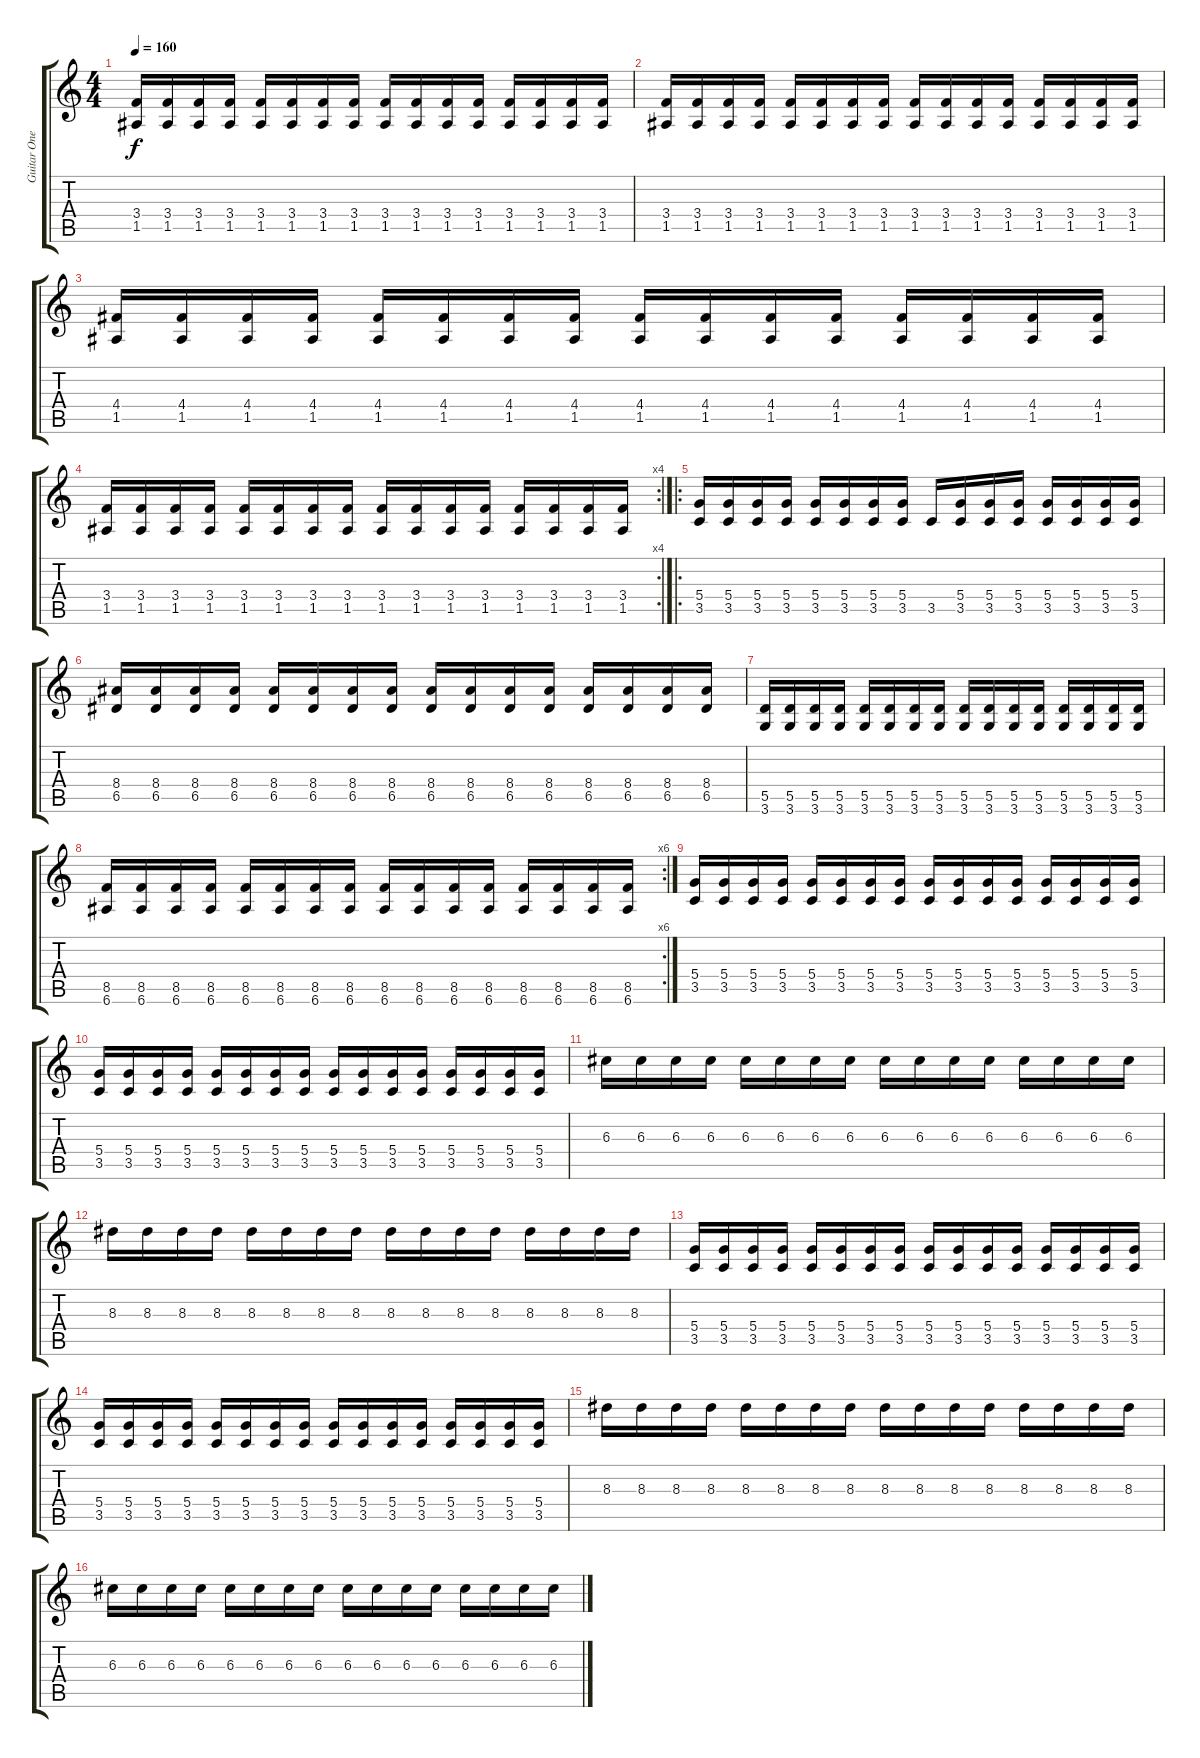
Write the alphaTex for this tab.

\track ("Guitar One" "Guitar One") {instrument distortionguitar}
\staff {score tabs}
\tuning (E4 B3 G3 D3 A2 E2) {hide}
\ts (4 4)
\tempo 160
\clef g2
\ks c
(3.4 1.5).16{dy f} (3.4 1.5).16 (3.4 1.5).16 (3.4 1.5).16 (3.4 1.5).16 (3.4 1.5).16 (3.4 1.5).16 (3.4 1.5).16 (3.4 1.5).16 (3.4 1.5).16 (3.4 1.5).16 (3.4 1.5).16 (3.4 1.5).16 (3.4 1.5).16 (3.4 1.5).16 (3.4 1.5).16 |
(3.4 1.5).16 (3.4 1.5).16 (3.4 1.5).16 (3.4 1.5).16 (3.4 1.5).16 (3.4 1.5).16 (3.4 1.5).16 (3.4 1.5).16 (3.4 1.5).16 (3.4 1.5).16 (3.4 1.5).16 (3.4 1.5).16 (3.4 1.5).16 (3.4 1.5).16 (3.4 1.5).16 (3.4 1.5).16 |
(4.4 1.5).16 (4.4 1.5).16 (4.4 1.5).16 (4.4 1.5).16 (4.4 1.5).16 (4.4 1.5).16 (4.4 1.5).16 (4.4 1.5).16 (4.4 1.5).16 (4.4 1.5).16 (4.4 1.5).16 (4.4 1.5).16 (4.4 1.5).16 (4.4 1.5).16 (4.4 1.5).16 (4.4 1.5).16 |
\rc 4
(3.4 1.5).16 (3.4 1.5).16 (3.4 1.5).16 (3.4 1.5).16 (3.4 1.5).16 (3.4 1.5).16 (3.4 1.5).16 (3.4 1.5).16 (3.4 1.5).16 (3.4 1.5).16 (3.4 1.5).16 (3.4 1.5).16 (3.4 1.5).16 (3.4 1.5).16 (3.4 1.5).16 (3.4 1.5).16 |
\ro
(5.4 3.5).16 (5.4 3.5).16 (5.4 3.5).16 (5.4 3.5).16 (5.4 3.5).16 (5.4 3.5).16 (5.4 3.5).16 (5.4 3.5).16 3.5.16 (5.4 3.5).16 (5.4 3.5).16 (5.4 3.5).16 (5.4 3.5).16 (5.4 3.5).16 (5.4 3.5).16 (5.4 3.5).16 |
(8.4 6.5).16 (8.4 6.5).16 (8.4 6.5).16 (8.4 6.5).16 (8.4 6.5).16 (8.4 6.5).16 (8.4 6.5).16 (8.4 6.5).16 (8.4 6.5).16 (8.4 6.5).16 (8.4 6.5).16 (8.4 6.5).16 (8.4 6.5).16 (8.4 6.5).16 (8.4 6.5).16 (8.4 6.5).16 |
(5.5 3.6).16 (5.5 3.6).16 (5.5 3.6).16 (5.5 3.6).16 (5.5 3.6).16 (5.5 3.6).16 (5.5 3.6).16 (5.5 3.6).16 (5.5 3.6).16 (5.5 3.6).16 (5.5 3.6).16 (5.5 3.6).16 (5.5 3.6).16 (5.5 3.6).16 (5.5 3.6).16 (5.5 3.6).16 |
\rc 6
(8.5 6.6).16 (8.5 6.6).16 (8.5 6.6).16 (8.5 6.6).16 (8.5 6.6).16 (8.5 6.6).16 (8.5 6.6).16 (8.5 6.6).16 (8.5 6.6).16 (8.5 6.6).16 (8.5 6.6).16 (8.5 6.6).16 (8.5 6.6).16 (8.5 6.6).16 (8.5 6.6).16 (8.5 6.6).16 |
(5.4 3.5).16 (5.4 3.5).16 (5.4 3.5).16 (5.4 3.5).16 (5.4 3.5).16 (5.4 3.5).16 (5.4 3.5).16 (5.4 3.5).16 (5.4 3.5).16 (5.4 3.5).16 (5.4 3.5).16 (5.4 3.5).16 (5.4 3.5).16 (5.4 3.5).16 (5.4 3.5).16 (5.4 3.5).16 |
(5.4 3.5).16 (5.4 3.5).16 (5.4 3.5).16 (5.4 3.5).16 (5.4 3.5).16 (5.4 3.5).16 (5.4 3.5).16 (5.4 3.5).16 (5.4 3.5).16 (5.4 3.5).16 (5.4 3.5).16 (5.4 3.5).16 (5.4 3.5).16 (5.4 3.5).16 (5.4 3.5).16 (5.4 3.5).16 |
6.3.16 6.3.16 6.3.16 6.3.16 6.3.16 6.3.16 6.3.16 6.3.16 6.3.16 6.3.16 6.3.16 6.3.16 6.3.16 6.3.16 6.3.16 6.3.16 |
8.3.16 8.3.16 8.3.16 8.3.16 8.3.16 8.3.16 8.3.16 8.3.16 8.3.16 8.3.16 8.3.16 8.3.16 8.3.16 8.3.16 8.3.16 8.3.16 |
(5.4 3.5).16 (5.4 3.5).16 (5.4 3.5).16 (5.4 3.5).16 (5.4 3.5).16 (5.4 3.5).16 (5.4 3.5).16 (5.4 3.5).16 (5.4 3.5).16 (5.4 3.5).16 (5.4 3.5).16 (5.4 3.5).16 (5.4 3.5).16 (5.4 3.5).16 (5.4 3.5).16 (5.4 3.5).16 |
(5.4 3.5).16 (5.4 3.5).16 (5.4 3.5).16 (5.4 3.5).16 (5.4 3.5).16 (5.4 3.5).16 (5.4 3.5).16 (5.4 3.5).16 (5.4 3.5).16 (5.4 3.5).16 (5.4 3.5).16 (5.4 3.5).16 (5.4 3.5).16 (5.4 3.5).16 (5.4 3.5).16 (5.4 3.5).16 |
8.3.16 8.3.16 8.3.16 8.3.16 8.3.16 8.3.16 8.3.16 8.3.16 8.3.16 8.3.16 8.3.16 8.3.16 8.3.16 8.3.16 8.3.16 8.3.16 |
6.3.16 6.3.16 6.3.16 6.3.16 6.3.16 6.3.16 6.3.16 6.3.16 6.3.16 6.3.16 6.3.16 6.3.16 6.3.16 6.3.16 6.3.16 6.3.16
